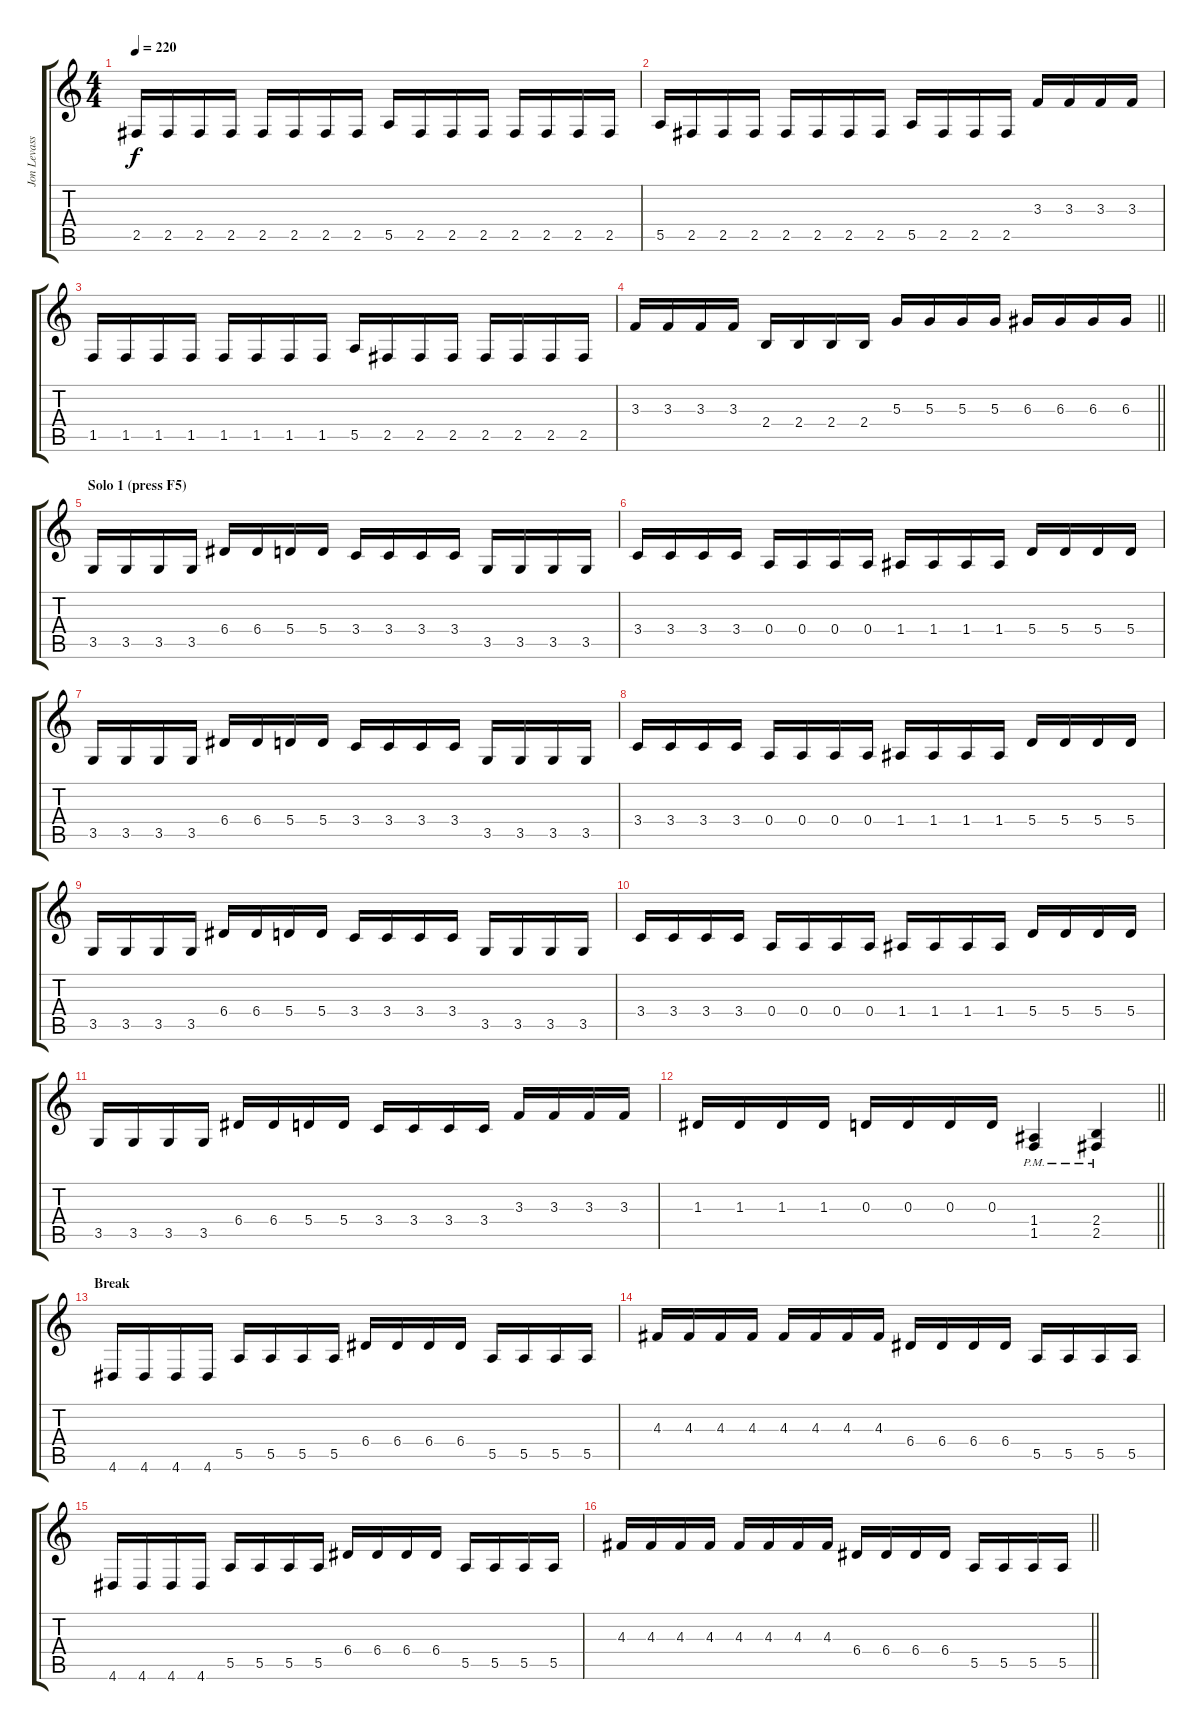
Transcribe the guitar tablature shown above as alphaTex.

\track ("Jon Levasseur rhythm 2" "Jon Levass") {instrument distortionguitar}
\staff {score tabs}
\tuning (B3 Gb3 D3 A2 E2 B1) {hide}
\ts (4 4)
\tempo 220
\clef g2
\ks c
2.5.16{dy f} 2.5.16 2.5.16 2.5.16 2.5.16 2.5.16 2.5.16 2.5.16 5.5.16 2.5.16 2.5.16 2.5.16 2.5.16 2.5.16 2.5.16 2.5.16 |
5.5.16 2.5.16 2.5.16 2.5.16 2.5.16 2.5.16 2.5.16 2.5.16 5.5.16 2.5.16 2.5.16 2.5.16 3.3.16 3.3.16 3.3.16 3.3.16 |
1.5.16 1.5.16 1.5.16 1.5.16 1.5.16 1.5.16 1.5.16 1.5.16 5.5.16 2.5.16 2.5.16 2.5.16 2.5.16 2.5.16 2.5.16 2.5.16 |
\barLineRight lightlight
3.3.16 3.3.16 3.3.16 3.3.16 2.4.16 2.4.16 2.4.16 2.4.16 5.3.16 5.3.16 5.3.16 5.3.16 6.3.16 6.3.16 6.3.16 6.3.16 |
\section ("" "Solo 1 (press F5)")
3.5.16 3.5.16 3.5.16 3.5.16 6.4.16 6.4.16 5.4.16 5.4.16 3.4.16 3.4.16 3.4.16 3.4.16 3.5.16 3.5.16 3.5.16 3.5.16 |
3.4.16 3.4.16 3.4.16 3.4.16 0.4.16 0.4.16 0.4.16 0.4.16 1.4.16 1.4.16 1.4.16 1.4.16 5.4.16 5.4.16 5.4.16 5.4.16 |
3.5.16 3.5.16 3.5.16 3.5.16 6.4.16 6.4.16 5.4.16 5.4.16 3.4.16 3.4.16 3.4.16 3.4.16 3.5.16 3.5.16 3.5.16 3.5.16 |
3.4.16 3.4.16 3.4.16 3.4.16 0.4.16 0.4.16 0.4.16 0.4.16 1.4.16 1.4.16 1.4.16 1.4.16 5.4.16 5.4.16 5.4.16 5.4.16 |
3.5.16 3.5.16 3.5.16 3.5.16 6.4.16 6.4.16 5.4.16 5.4.16 3.4.16 3.4.16 3.4.16 3.4.16 3.5.16 3.5.16 3.5.16 3.5.16 |
3.4.16 3.4.16 3.4.16 3.4.16 0.4.16 0.4.16 0.4.16 0.4.16 1.4.16 1.4.16 1.4.16 1.4.16 5.4.16 5.4.16 5.4.16 5.4.16 |
3.5.16 3.5.16 3.5.16 3.5.16 6.4.16 6.4.16 5.4.16 5.4.16 3.4.16 3.4.16 3.4.16 3.4.16 3.3.16 3.3.16 3.3.16 3.3.16 |
\barLineRight lightlight
1.3.16 1.3.16 1.3.16 1.3.16 0.3.16 0.3.16 0.3.16 0.3.16 (1.4{pm} 1.5{pm}).4 (2.4{pm} 2.5{pm}).4 |
\section ("" "Break")
4.6.16 4.6.16 4.6.16 4.6.16 5.5.16 5.5.16 5.5.16 5.5.16 6.4.16 6.4.16 6.4.16 6.4.16 5.5.16 5.5.16 5.5.16 5.5.16 |
4.3.16 4.3.16 4.3.16 4.3.16 4.3.16 4.3.16 4.3.16 4.3.16 6.4.16 6.4.16 6.4.16 6.4.16 5.5.16 5.5.16 5.5.16 5.5.16 |
4.6.16 4.6.16 4.6.16 4.6.16 5.5.16 5.5.16 5.5.16 5.5.16 6.4.16 6.4.16 6.4.16 6.4.16 5.5.16 5.5.16 5.5.16 5.5.16 |
\barLineRight lightlight
4.3.16 4.3.16 4.3.16 4.3.16 4.3.16 4.3.16 4.3.16 4.3.16 6.4.16 6.4.16 6.4.16 6.4.16 5.5.16 5.5.16 5.5.16 5.5.16
